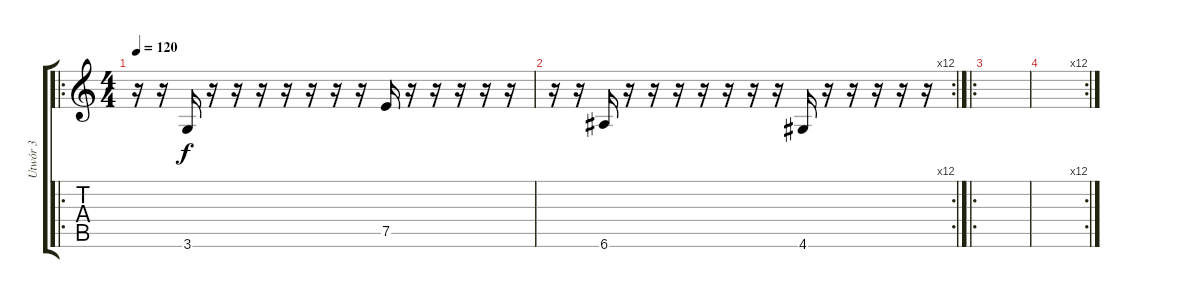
\track ("Utwór 3" "Utwór 3") {instrument electricguitarclean}
\staff {score tabs}
\tuning (E4 B3 G3 D3 A2 E2) {hide}
\ro
\ts (4 4)
\tempo 120
\clef g2
\ks c
r.16{dy f instrument electricguitarclean} r.16 3.6.16 r.16 r.16 r.16 r.16 r.16 r.16 r.16 7.5.16 r.16 r.16 r.16 r.16 r.16 |
\rc 12
r.16 r.16 6.6.16 r.16 r.16 r.16 r.16 r.16 r.16 r.16 4.6.16 r.16 r.16 r.16 r.16 r.16 |
\ro
|
\rc 12
